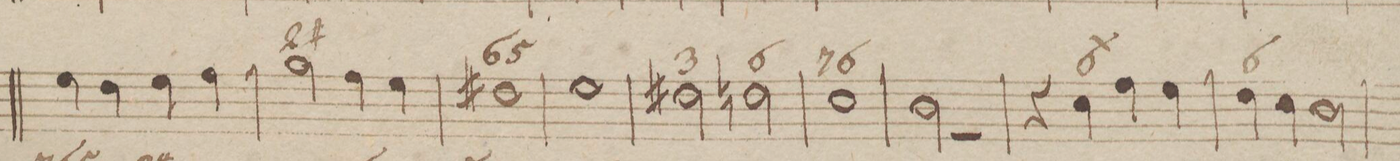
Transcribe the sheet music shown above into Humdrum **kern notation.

**kern	**dynam
*I"Organ.	*
*clefF4	*
*k[b-]	*
*met(c|)	*
*M2/2	*
4G\	.
4F\	.
4G\	.
4A\	.
=65	=65
2B-\	.
4A\	.
4G\	.
=66	=66
1F#X	.
=67	=67
1G	.
=68	=68
2F#X\	.
2Fn\	.
=69	=69
1E	.
=70	=70
2D\	.
2r	.
=71	=71
4r	.
4E\	.
4A\	.
4G\	.
=72	=72
4F\	.
4E\	.
2D\	.
=73	=73
*-	*-
